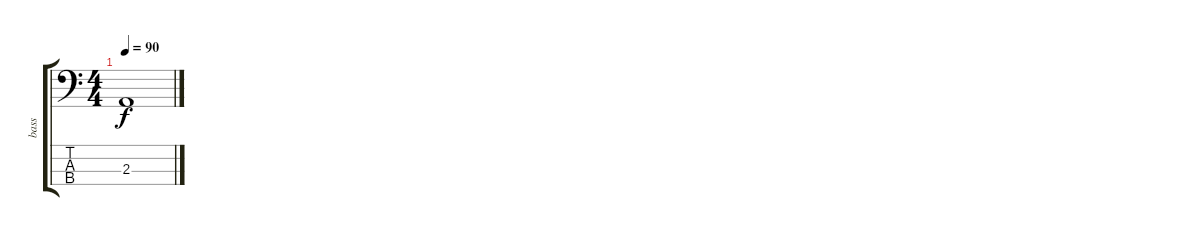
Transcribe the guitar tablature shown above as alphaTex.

\track ("bass" "bass") {instrument electricbassfinger}
\staff {score tabs}
\tuning (F2 C2 G1 D1) {hide}
\ts (4 4)
\tempo 90
\clef f4
\ks c
2.3{t}.1{dy f}
